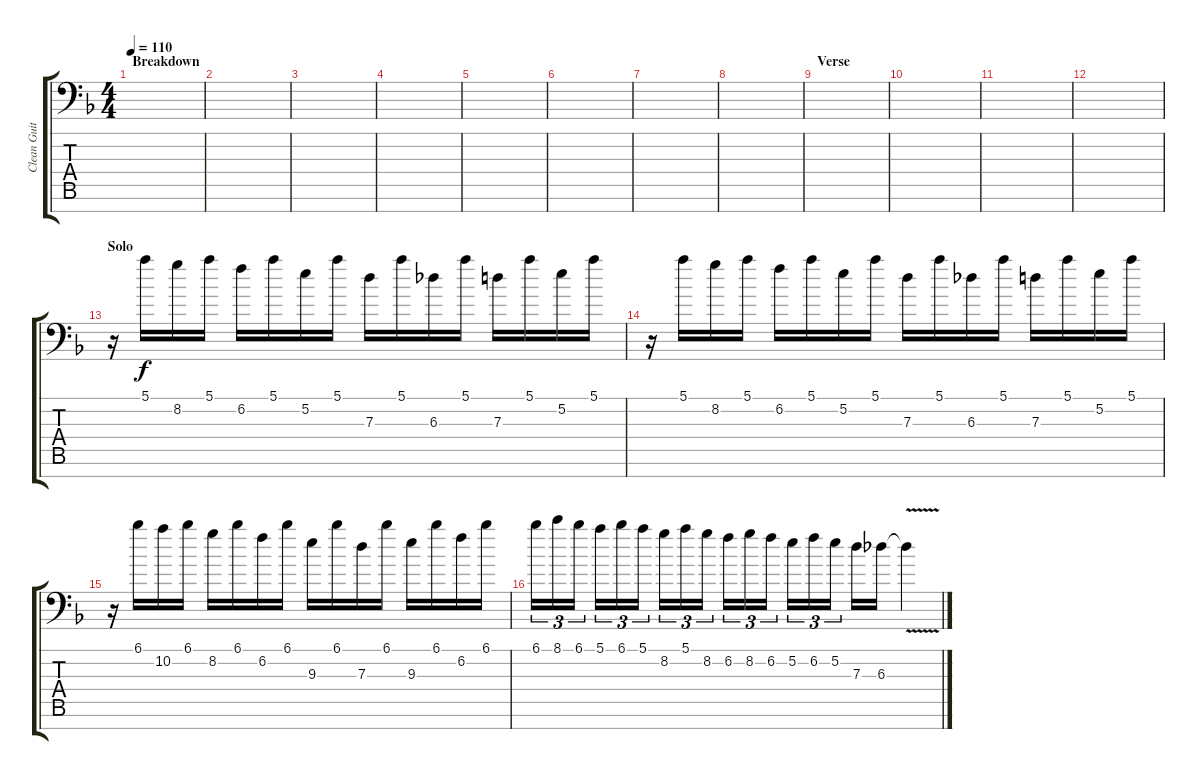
\track ("Clean Guitar" "Clean Guit") {instrument electricguitarclean}
\staff {score tabs}
\tuning (E4 B3 G3 D3 A2 E2 A1) {hide}
\ts (4 4)
\section ("" "Breakdown")
\tempo 110
\clef f4
\ks dminor
|
|
|
|
|
|
|
|
\section ("" "Verse")
|
|
|
|
\section ("" "Solo")
r.16 5.1.16 8.2.16 5.1.16 6.2.16 5.1.16 5.2.16 5.1.16 7.3.16 5.1.16 6.3.16 5.1.16 7.3.16 5.1.16 5.2.16 5.1.16 |
r.16 5.1.16 8.2.16 5.1.16 6.2.16 5.1.16 5.2.16 5.1.16 7.3.16 5.1.16 6.3.16 5.1.16 7.3.16 5.1.16 5.2.16 5.1.16 |
r.16 6.1.16 10.2.16 6.1.16 8.2.16 6.1.16 6.2.16 6.1.16 9.3.16 6.1.16 7.3.16 6.1.16 9.3.16 6.1.16 6.2.16 6.1.16 |
6.1.16{tu (3 2)} 8.1.16{tu (3 2)} 6.1.16{tu (3 2)} 5.1.16{tu (3 2)} 6.1.16{tu (3 2)} 5.1.16{tu (3 2)} 8.2.16{tu (3 2)} 5.1.16{tu (3 2)} 8.2.16{tu (3 2)} 6.2.16{tu (3 2)} 8.2.16{tu (3 2)} 6.2.16{tu (3 2)} 5.2.16{tu (3 2)} 6.2.16{tu (3 2)} 5.2.16{tu (3 2)} 7.3.16 6.3.16 6.3{v t}.4
